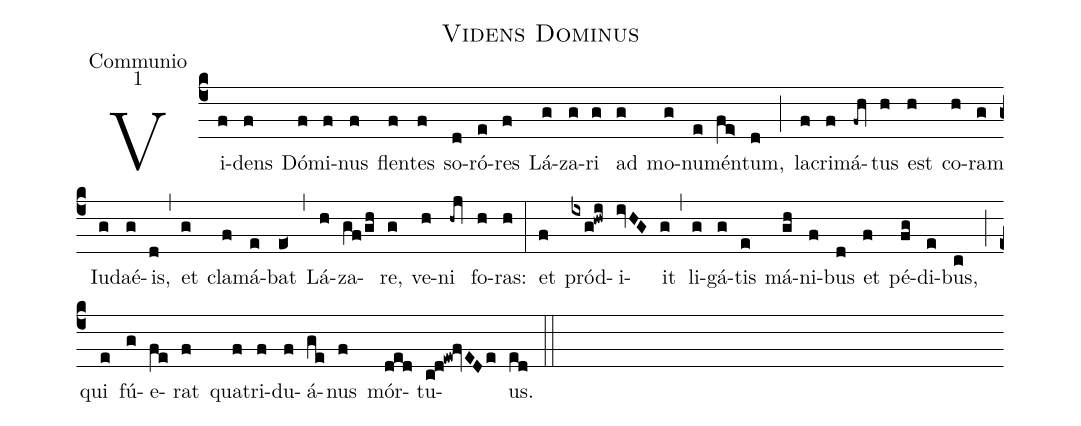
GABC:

name:Videns Dominus;
office-part:Communio;
mode:1;
%%
annotation: Comm
annotation: 1
%%
(c4) Vi(f)dens(f) Dó(f)mi(f)nus(f) flen(f)tes(f) so(d)ró(e)res(f) Lá(g)za(g)ri(g) ad(g) mo(g)nu(e)mén(fe>)tum,(d) (;) la(f)cri(f)má(-fqh)tus(h) est(h) co(h)ram(g) Iu(g)daé(g)is,(d) (,) et(g) cla(f)má(e)bat(e<) (,) Lá(h)za(gf/gh)re,(g) ve(h)ni(-hqj) fo(h)ras:(h) (:) et(f) pród(ixg!hwi)i(ivHG)it(g) (,) li(g)gá(g)tis(e) má(gh)ni(f)bus(d) et(f) pé(fg)di(e)bus,(c) (;) qui(e) fú(g)e(fe)rat(f) qua(f)tri(f)du(f)á(ge)nus(f) mór(ded)tu(c!d!ew!fvEDe)us.(ed) (::)
